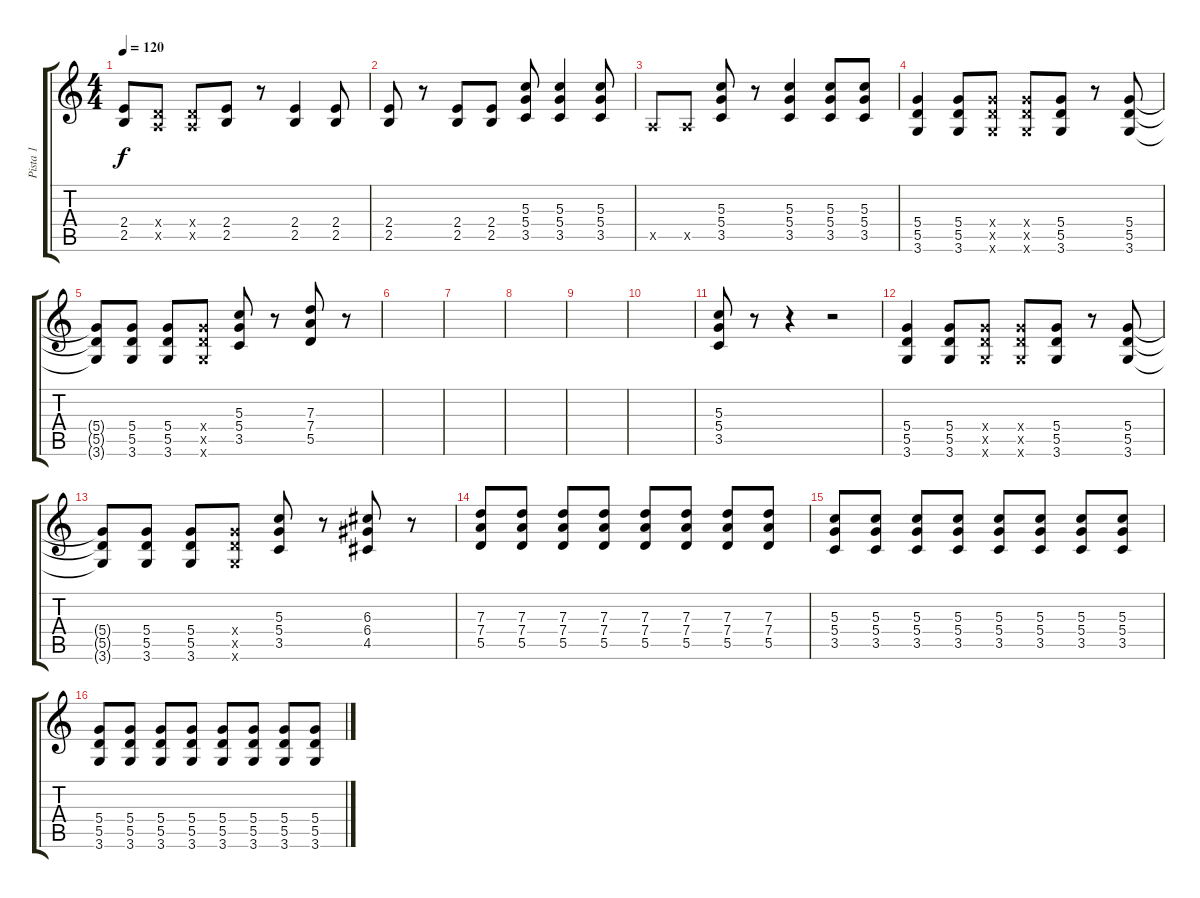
\track ("Pista 1" "Pista 1") {instrument distortionguitar}
\staff {score tabs}
\tuning (E4 B3 G3 D3 A2 E2) {hide}
\ts (4 4)
\tempo 120
\clef g2
\ks c
(2.4 2.5).8{dy f} (0.4{x} 0.5{x}).8 (0.4{x} 0.5{x}).8 (2.4 2.5).8 r.8 (2.4 2.5).4 (2.4 2.5).8 |
(2.4 2.5).8 r.8 (2.4 2.5).8 (2.4 2.5).8 (5.3 5.4 3.5).8 (5.3 5.4 3.5).4 (5.3 5.4 3.5).8 |
0.5{x}.8 0.5{x}.8 (5.3 5.4 3.5).8 r.8 (5.3 5.4 3.5).4 (5.3 5.4 3.5).8 (5.3 5.4 3.5).8 |
(5.4 5.5 3.6).4 (5.4 5.5 3.6).8 (5.4{x} 5.5{x} 3.6{x}).8 (5.4{x} 5.5{x} 3.6{x}).8 (5.4 5.5 3.6).8 r.8 (5.4 5.5 3.6).8 |
(5.4{t} 5.5{t} 3.6{t}).8 (5.4 5.5 3.6).8 (5.4 5.5 3.6).8 (5.4{x} 5.5{x} 3.6{x}).8 (5.3 5.4 3.5).8 r.8 (7.3 7.4 5.5).8 r.8 |
|
|
|
|
|
(5.3 5.4 3.5).8{instrument distortionguitar} r.8 r.4 r.2 |
(5.4 5.5 3.6).4 (5.4 5.5 3.6).8 (5.4{x} 5.5{x} 3.6{x}).8 (5.4{x} 5.5{x} 3.6{x}).8 (5.4 5.5 3.6).8 r.8 (5.4 5.5 3.6).8 |
(5.4{t} 5.5{t} 3.6{t}).8 (5.4 5.5 3.6).8 (5.4 5.5 3.6).8 (5.4{x} 5.5{x} 3.6{x}).8 (5.3 5.4 3.5).8 r.8 (6.3 6.4 4.5).8 r.8 |
(7.3 7.4 5.5).8 (7.3 7.4 5.5).8 (7.3 7.4 5.5).8 (7.3 7.4 5.5).8 (7.3 7.4 5.5).8 (7.3 7.4 5.5).8 (7.3 7.4 5.5).8 (7.3 7.4 5.5).8 |
(5.3 5.4 3.5).8 (5.3 5.4 3.5).8 (5.3 5.4 3.5).8 (5.3 5.4 3.5).8 (5.3 5.4 3.5).8 (5.3 5.4 3.5).8 (5.3 5.4 3.5).8 (5.3 5.4 3.5).8 |
(5.4 5.5 3.6).8 (5.4 5.5 3.6).8 (5.4 5.5 3.6).8 (5.4 5.5 3.6).8 (5.4 5.5 3.6).8 (5.4 5.5 3.6).8 (5.4 5.5 3.6).8 (5.4 5.5 3.6).8
